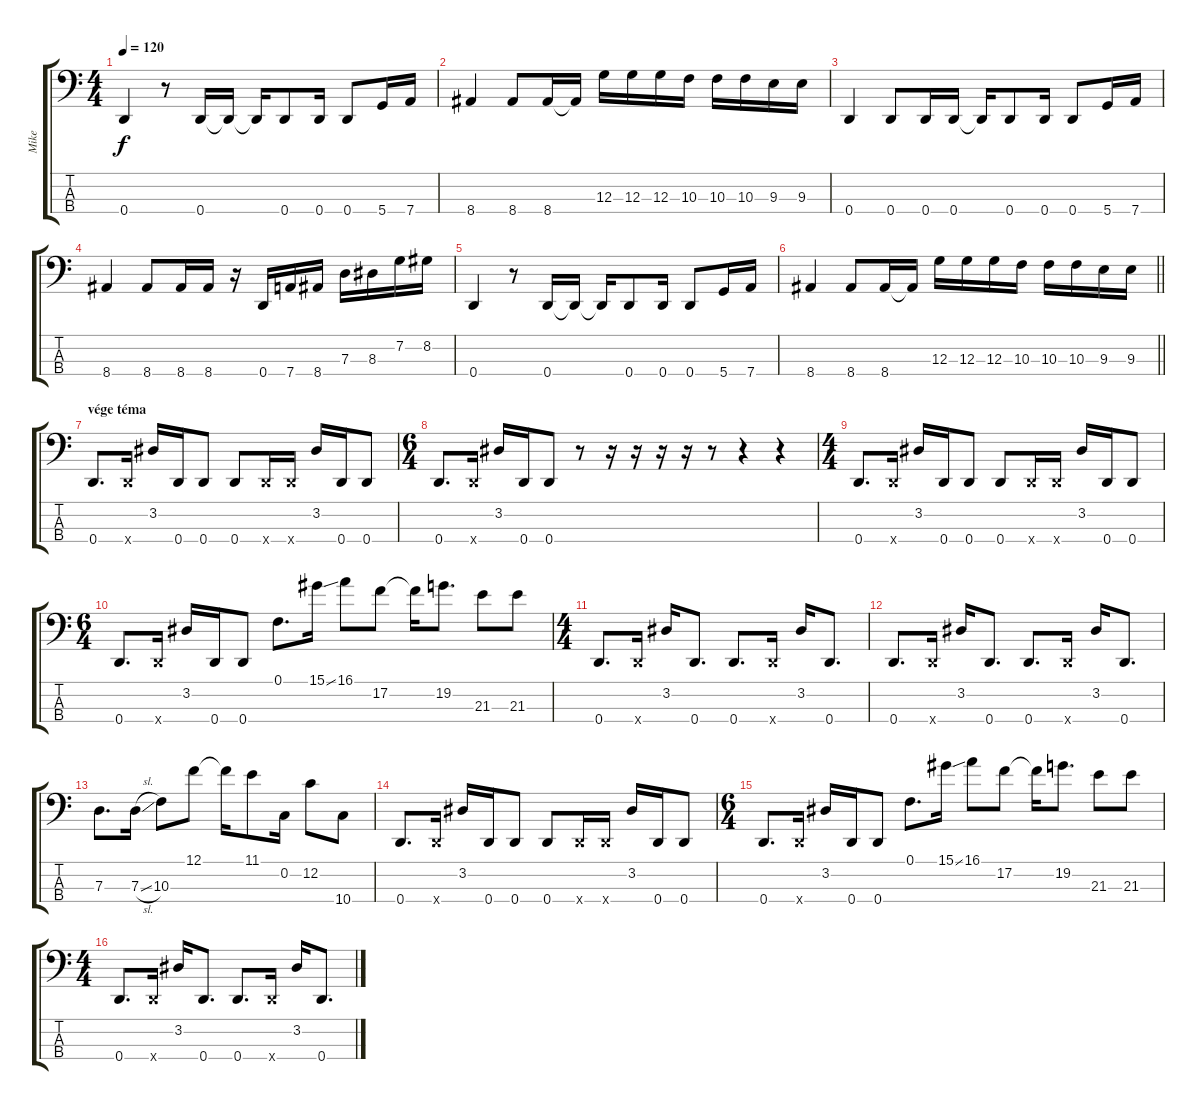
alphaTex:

\track ("Mike" "Mike") {instrument slapbass1}
\staff {score tabs}
\tuning (F2 C2 G1 D1) {hide}
\ts (4 4)
\tempo 120
\clef f4
\ks c
0.4.4{dy f} r.8 0.4.16 0.4{t}.16 0.4{t}.16 0.4.8 0.4.16 0.4.8 5.4.16 7.4.16 |
8.4.4 8.4.8 8.4.16 8.4{t}.16 12.3.16 12.3.16 12.3.16 10.3.16 10.3.16 10.3.16 9.3.16 9.3.16 |
0.4.4 0.4.8 0.4.16 0.4.16 0.4{t}.16 0.4.8 0.4.16 0.4.8 5.4.16 7.4.16 |
8.4.4 8.4.8 8.4.16 8.4.16 r.16 0.4.16 7.4.16 8.4.16 7.3.16 8.3.16 7.2.16 8.2.16 |
0.4.4 r.8 0.4.16 0.4{t}.16 0.4{t}.16 0.4.8 0.4.16 0.4.8 5.4.16 7.4.16 |
\barLineRight lightlight
8.4.4 8.4.8 8.4.16 8.4{t}.16 12.3.16 12.3.16 12.3.16 10.3.16 10.3.16 10.3.16 9.3.16 9.3.16 |
\section ("" "vége téma")
0.4.8{d instrument slapbass1} 0.4{x}.16 3.2.16 0.4.16 0.4.8 0.4.8 0.4{x}.16 0.4{x}.16 3.2.16 0.4.16 0.4.8 |
\ts (6 4)
0.4.8{d} 0.4{x}.16 3.2.16 0.4.16 0.4.8 r.8 r.16 r.16 r.16 r.16 r.8 r.4 r.4 |
\ts (4 4)
0.4.8{d} 0.4{x}.16 3.2.16 0.4.16 0.4.8 0.4.8 0.4{x}.16 0.4{x}.16 3.2.16 0.4.16 0.4.8 |
\ts (6 4)
0.4.8{d} 0.4{x}.16 3.2.16 0.4.16 0.4.8 0.1.8{d} 15.1{ss}.16 16.1.8 17.2.8 17.2{t}.16 19.2.8{d} 21.3.8 21.3.8 |
\ts (4 4)
0.4.8{d} 0.4{x}.16 3.2.16 0.4.8{d} 0.4.8{d} 0.4{x}.16 3.2.16 0.4.8{d} |
0.4.8{d} 0.4{x}.16 3.2.16 0.4.8{d} 0.4.8{d} 0.4{x}.16 3.2.16 0.4.8{d} |
7.3.8{d} 7.3{sl}.16 10.3.8 12.1.8 12.1{t}.16 11.1.8 0.2.16 12.2.8 10.4.8 |
0.4.8{d} 0.4{x}.16 3.2.16 0.4.16 0.4.8 0.4.8 0.4{x}.16 0.4{x}.16 3.2.16 0.4.16 0.4.8 |
\ts (6 4)
0.4.8{d} 0.4{x}.16 3.2.16 0.4.16 0.4.8 0.1.8{d} 15.1{ss}.16 16.1.8 17.2.8 17.2{t}.16 19.2.8{d} 21.3.8 21.3.8 |
\ts (4 4)
0.4.8{d} 0.4{x}.16 3.2.16 0.4.8{d} 0.4.8{d} 0.4{x}.16 3.2.16 0.4.8{d}
